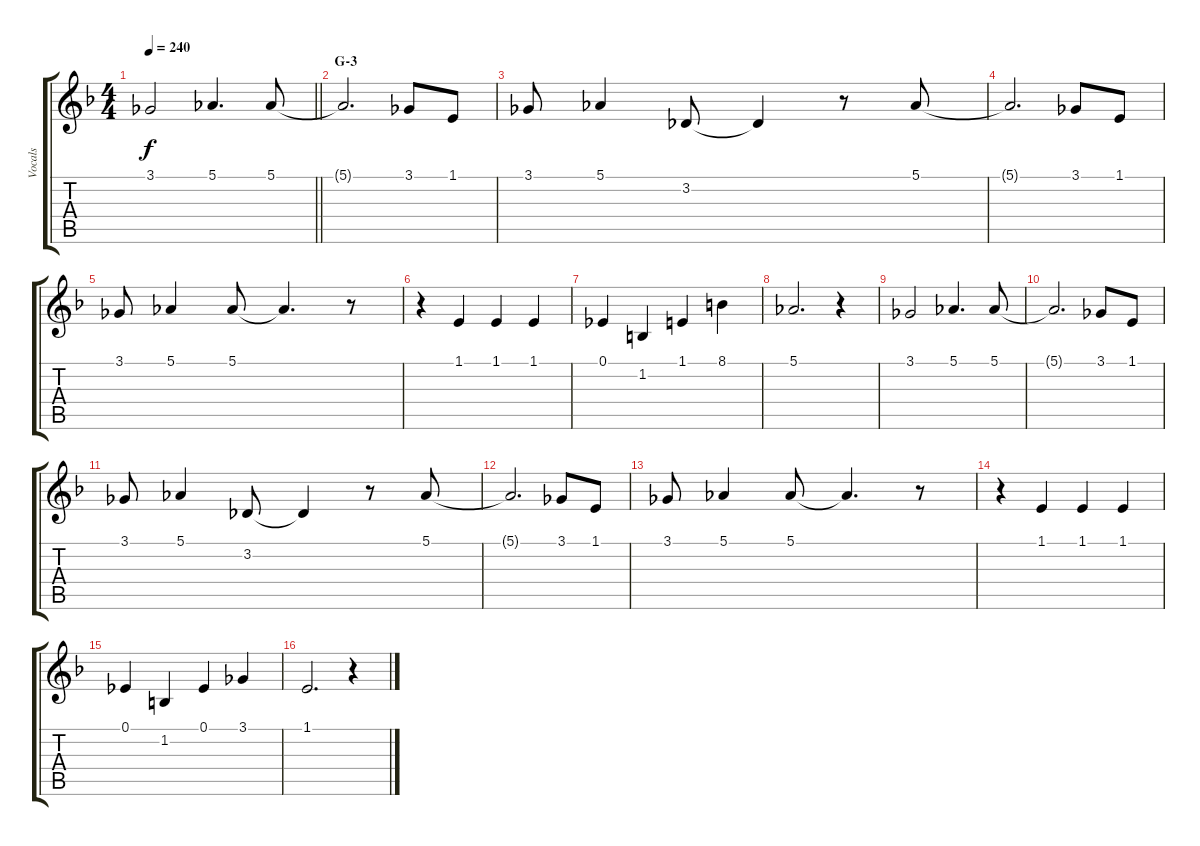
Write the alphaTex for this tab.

\track ("Vocals" "Vocals") {instrument voiceoohs}
\staff {score tabs}
\tuning (Eb4 Bb3 Gb3 Db3 Ab2 Eb2) {hide}
\ts (4 4)
\tempo 240
\clef g2
\barLineRight lightlight
\ks f
3.1.2{dy f} 5.1.4{d} 5.1.8 |
\section ("" "G-3")
5.1{t}.2{d} 3.1.8 1.1.8 |
3.1.8 5.1.4 3.2.8 3.2{t}.4 r.8 5.1.8 |
5.1{t}.2{d} 3.1.8 1.1.8 |
3.1.8 5.1.4 5.1.8 5.1{t}.4{d} r.8 |
r.4 1.1.4 1.1.4 1.1.4 |
0.1.4 1.2.4 1.1.4 8.1.4 |
5.1.2{d} r.4 |
3.1.2 5.1.4{d} 5.1.8 |
5.1{t}.2{d} 3.1.8 1.1.8 |
3.1.8 5.1.4 3.2.8 3.2{t}.4 r.8 5.1.8 |
5.1{t}.2{d} 3.1.8 1.1.8 |
3.1.8 5.1.4 5.1.8 5.1{t}.4{d} r.8 |
r.4 1.1.4 1.1.4 1.1.4 |
0.1.4 1.2.4 0.1.4 3.1.4 |
1.1.2{d} r.4
